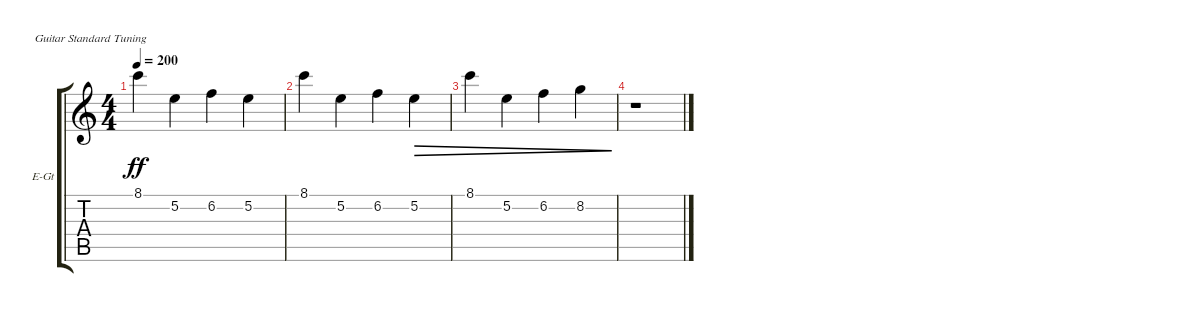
\defaultSystemsLayout 4
\bracketExtendMode groupsimilarinstruments
\firstSystemTrackNameOrientation horizontal
\otherSystemsTrackNameOrientation horizontal
\track ("Electric Guitar" "E-Gt") {instrument electricguitarclean}
\staff {score tabs}
\tuning (E4 B3 G3 D3 A2 E2)
\ts (4 4)
\tempo 200
\clef g2
\scale
0.333333
\ks c
8.1.4{dy ff} 5.2.4 6.2.4 5.2.4 |
\scale
0.333333 8.1.4 5.2.4 6.2.4 5.2.4{dec} |
\scale
0.333333 8.1.4{dec} 5.2.4{dec} 6.2.4{dec} 8.2.4{dec} |
\scale
0.333333 r.1 |
\scale
0.333333 |
\scale
0.333333 |
\scale
0.333333 |
\scale
0.333333 |
\scale
0.333333
